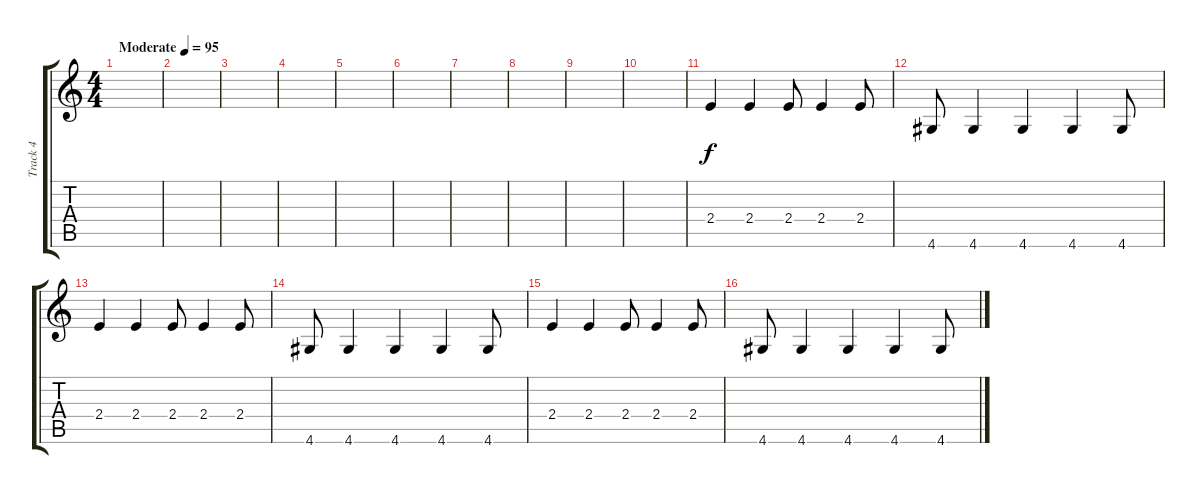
\track ("Track 4" "Track 4") {instrument electricbasspick}
\staff {score tabs}
\tuning (E4 B3 G3 D3 A2 E2) {hide}
\ts (4 4)
\tempo (95 "Moderate")
\clef g2
\ks c
|
|
|
|
|
|
|
|
|
|
2.4.4 2.4.4 2.4.8 2.4.4 2.4.8 |
4.6.8 4.6.4 4.6.4 4.6.4 4.6.8 |
2.4.4 2.4.4 2.4.8 2.4.4 2.4.8 |
4.6.8 4.6.4 4.6.4 4.6.4 4.6.8 |
2.4.4 2.4.4 2.4.8 2.4.4 2.4.8 |
4.6.8 4.6.4 4.6.4 4.6.4 4.6.8
